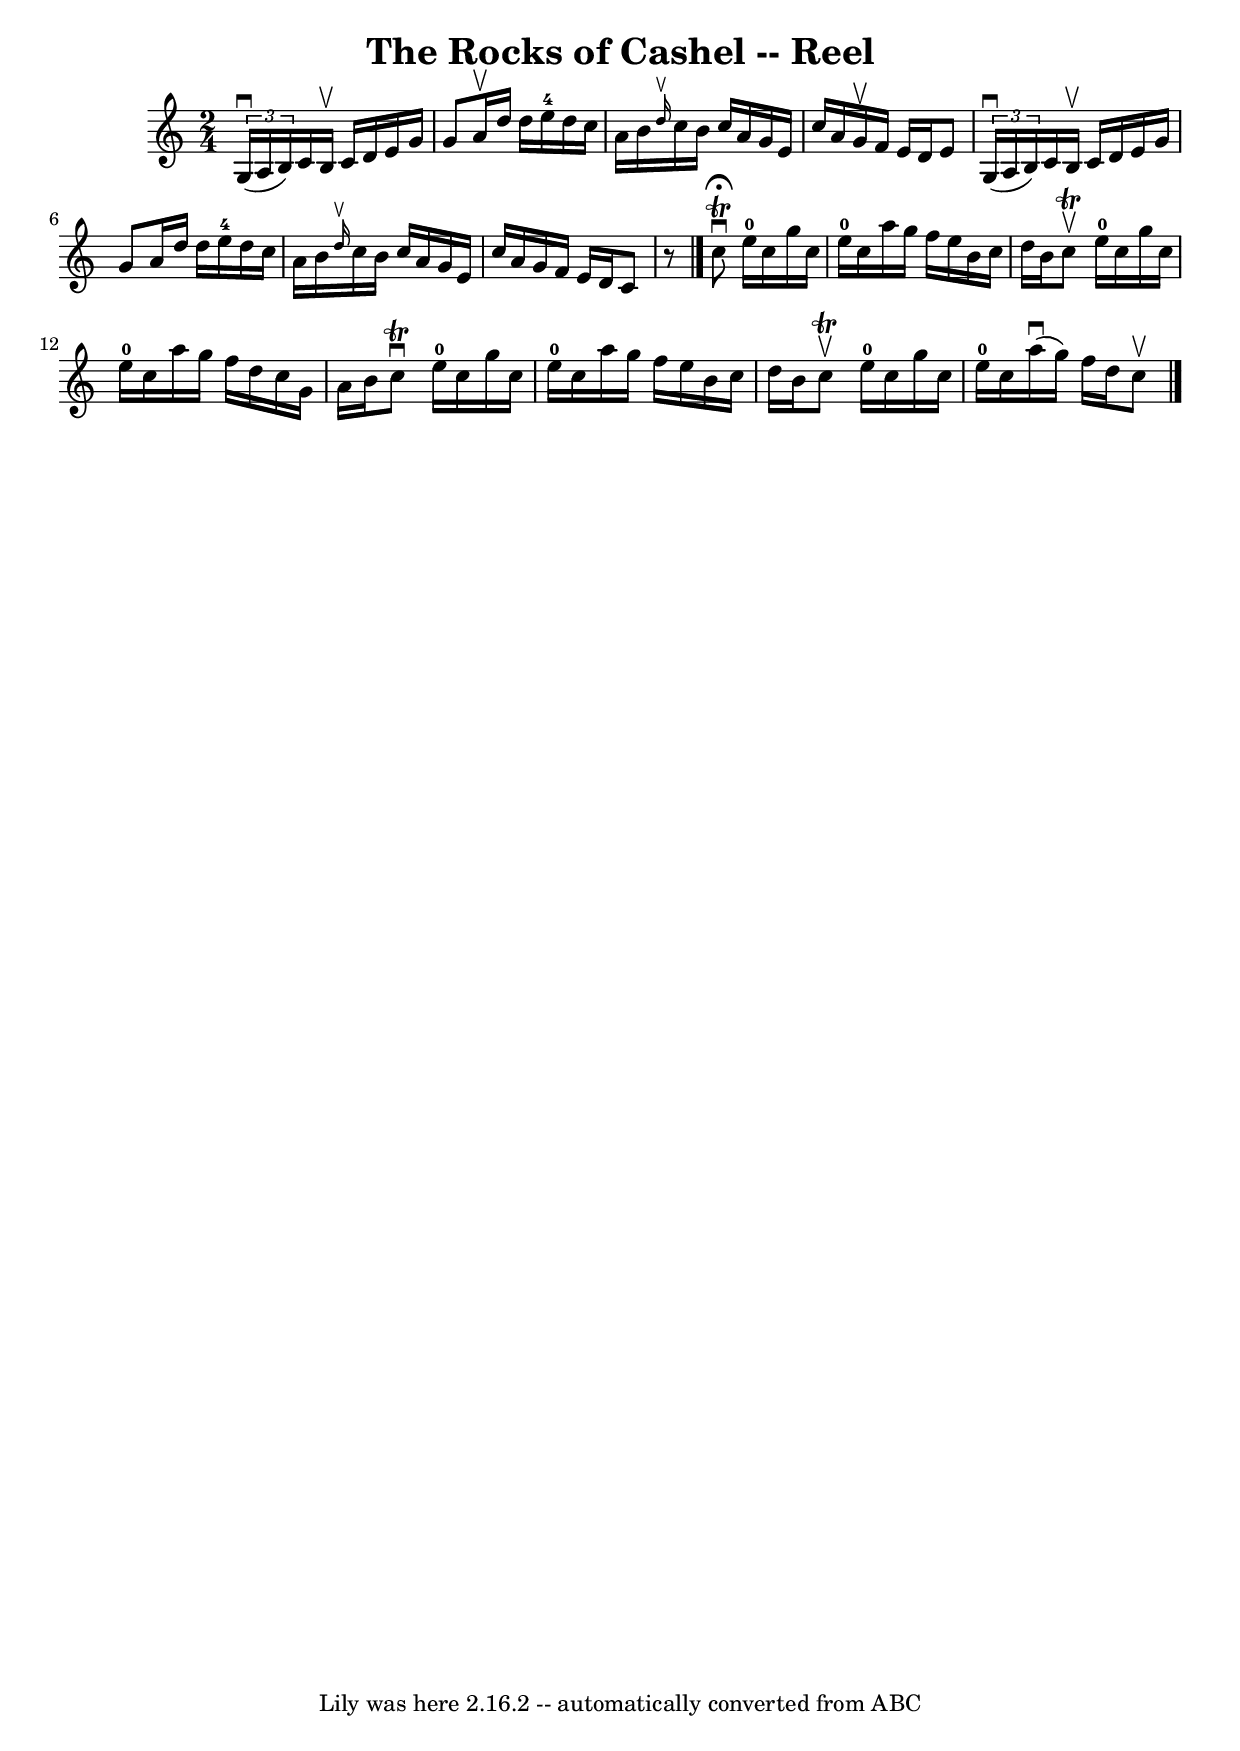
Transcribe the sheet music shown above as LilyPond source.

\version "2.16.2"
\include "Mammoth.ily"
\header {
	%% book = "Ryan's Mammoth Collection"
	crossRefNumber = "1"
	footnotes = "\\\\365"
	origin = "IRISH."
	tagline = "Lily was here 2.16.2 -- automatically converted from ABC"
	title = "The Rocks of Cashel -- Reel"
}
voicedefault =  {


\time 2/4 
\key c \major   \times 2/3 { g16^\downbow(a16 b16) } 
|
 c'16 b16^\upbow c'16 d'16 e'16 g'16 g'8    
|
 a'16^\upbow d''16 d''16 e''16-4 d''16 c''16 a'16 
 b'16    |
   \grace { d''16^\upbow } c''16 b'16 c''16    
a'16 g'16 e'16 c''16 a'16    |
 g'16^\upbow f'16 e'16 
 d'16 e'8    \times 2/3 { g16 (^\downbow a16 b16) }   |
   
 c'16 b16^\upbow c'16 d'16 e'16 g'16 g'8    |
 a'16  
 d''16 d''16 e''16-4 d''16 c''16 a'16 b'16    |
   
\grace { d''16^\upbow } c''16 b'16 c''16 a'16 g'16 e'16    
c''16 a'16    |
 g'16 f'16 e'16 d'16 c'8    r8   
\bar "|." c''8^\fermata^\downbow^\trill e''16-0 c''16 g''16    
c''16 e''16-0 c''16    |
 a''16 g''16 f''16 e''16    
b'16 c''16 d''16 b'16    |
 c''8^\upbow^\trill e''16-0   
c''16 g''16 c''16 e''16-0 c''16    |
 a''16 g''16    
f''16 d''16 c''16 g'16 a'16 b'16    |
 c''8 
^\downbow^\trill e''16-0 c''16 g''16 c''16 e''16-0 c''16   
 |
 a''16 g''16 f''16 e''16 b'16 c''16 d''16 b'16  
  |
 c''8^\upbow^\trill e''16-0 c''16 g''16 c''16    
e''16-0 c''16    |
 a''16^\downbow(g''16) f''16    
d''16 c''8^\upbow     \bar "|."   
}

\score{
    <<

	\context Staff="default"
	{
	    \voicedefault 
	}

    >>
	\layout {
	}
	\midi {}
}
